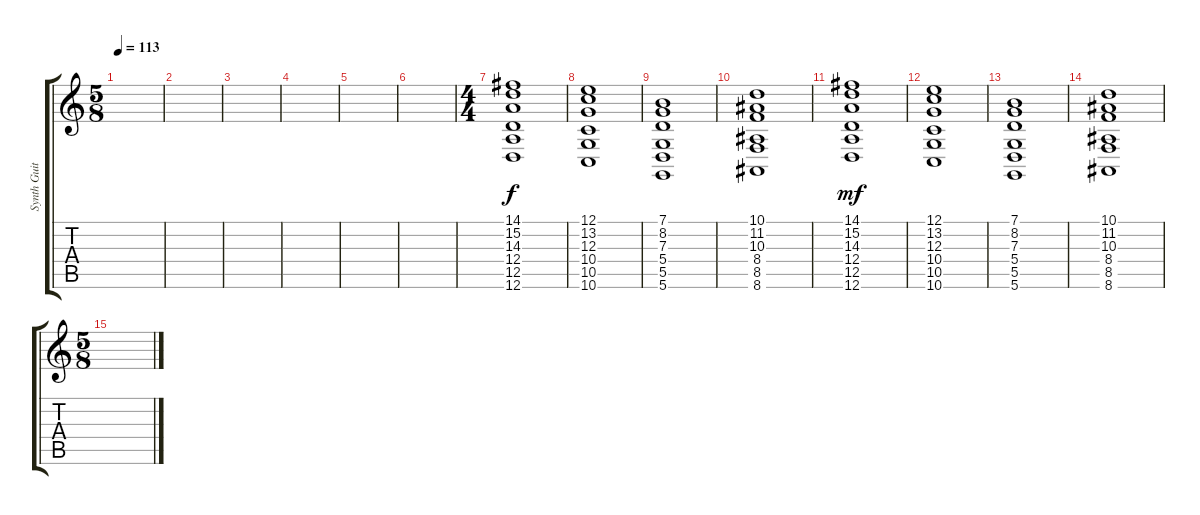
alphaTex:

\track ("Synth Guitar" "Synth Guit") {instrument pad8sweep}
\staff {score tabs}
\tuning (E4 B3 G3 D3 A2 D2) {hide}
\ts (5 8)
\tempo 113
\clef g2
\ks c
|
|
|
|
|
|
\ts (4 4)
(14.1 15.2 14.3 12.4 12.5 12.6).1 |
(12.1 13.2 12.3 10.4 10.5 10.6).1 |
(7.1 8.2 7.3 5.4 5.5 5.6).1 |
(10.1 11.2 10.3 8.4 8.5 8.6).1 |
(14.1 15.2 14.3 12.4 12.5 12.6).1{dy mf} |
(12.1 13.2 12.3 10.4 10.5 10.6).1 |
(7.1 8.2 7.3 5.4 5.5 5.6).1 |
(10.1 11.2 10.3 8.4 8.5 8.6).1 |
\ts (5 8)
